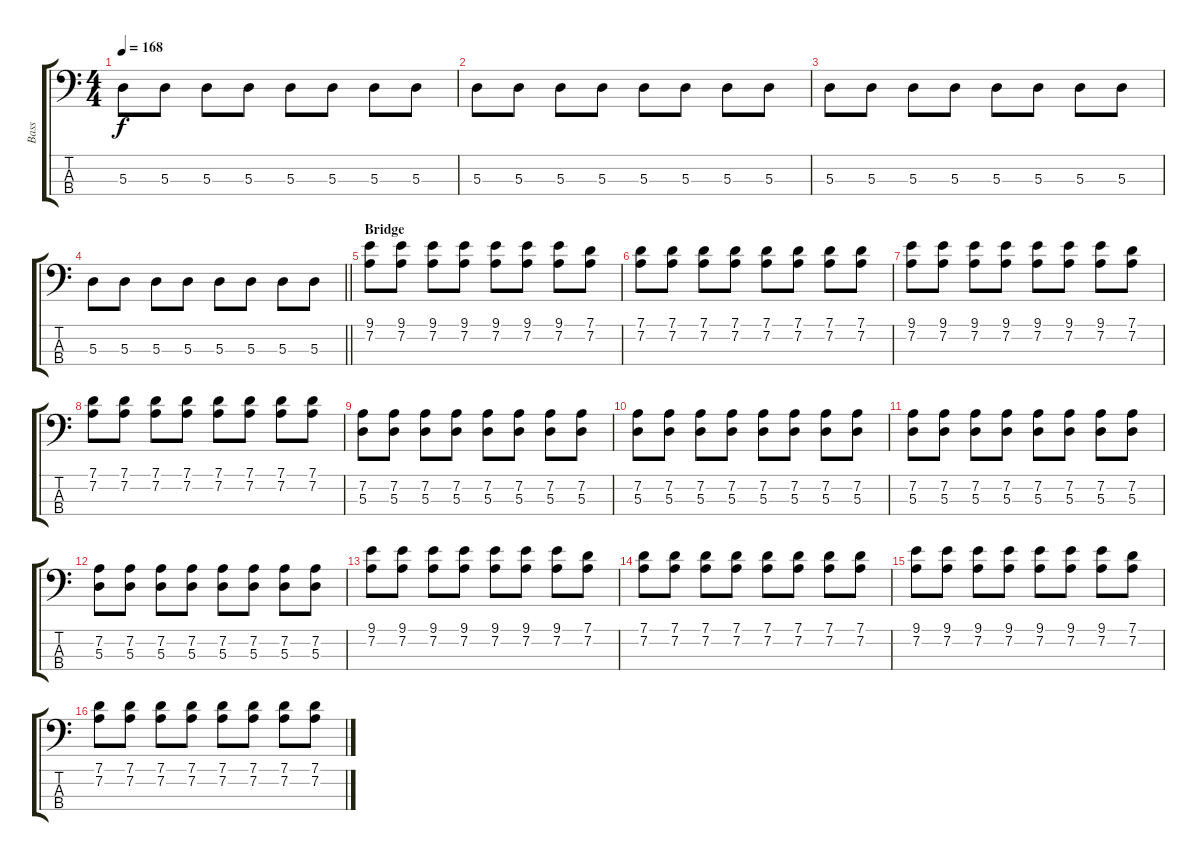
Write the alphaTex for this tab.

\track ("Bass" "Bass") {instrument electricbasspick}
\staff {score tabs}
\tuning (G2 D2 A1 D1) {hide}
\ts (4 4)
\tempo 168
\clef f4
\ks c
5.3.8{dy f} 5.3.8 5.3.8 5.3.8 5.3.8 5.3.8 5.3.8 5.3.8 |
5.3.8 5.3.8 5.3.8 5.3.8 5.3.8 5.3.8 5.3.8 5.3.8 |
5.3.8 5.3.8 5.3.8 5.3.8 5.3.8 5.3.8 5.3.8 5.3.8 |
\barLineRight lightlight
5.3.8 5.3.8 5.3.8 5.3.8 5.3.8 5.3.8 5.3.8 5.3.8 |
\section ("" "Bridge")
(9.1 7.2).8 (9.1 7.2).8 (9.1 7.2).8 (9.1 7.2).8 (9.1 7.2).8 (9.1 7.2).8 (9.1 7.2).8 (7.1 7.2).8 |
(7.1 7.2).8 (7.1 7.2).8 (7.1 7.2).8 (7.1 7.2).8 (7.1 7.2).8 (7.1 7.2).8 (7.1 7.2).8 (7.1 7.2).8 |
(9.1 7.2).8 (9.1 7.2).8 (9.1 7.2).8 (9.1 7.2).8 (9.1 7.2).8 (9.1 7.2).8 (9.1 7.2).8 (7.1 7.2).8 |
(7.1 7.2).8 (7.1 7.2).8 (7.1 7.2).8 (7.1 7.2).8 (7.1 7.2).8 (7.1 7.2).8 (7.1 7.2).8 (7.1 7.2).8 |
(7.2 5.3).8 (7.2 5.3).8 (7.2 5.3).8 (7.2 5.3).8 (7.2 5.3).8 (7.2 5.3).8 (7.2 5.3).8 (7.2 5.3).8 |
(7.2 5.3).8 (7.2 5.3).8 (7.2 5.3).8 (7.2 5.3).8 (7.2 5.3).8 (7.2 5.3).8 (7.2 5.3).8 (7.2 5.3).8 |
(7.2 5.3).8 (7.2 5.3).8 (7.2 5.3).8 (7.2 5.3).8 (7.2 5.3).8 (7.2 5.3).8 (7.2 5.3).8 (7.2 5.3).8 |
(7.2 5.3).8 (7.2 5.3).8 (7.2 5.3).8 (7.2 5.3).8 (7.2 5.3).8 (7.2 5.3).8 (7.2 5.3).8 (7.2 5.3).8 |
(9.1 7.2).8 (9.1 7.2).8 (9.1 7.2).8 (9.1 7.2).8 (9.1 7.2).8 (9.1 7.2).8 (9.1 7.2).8 (7.1 7.2).8 |
(7.1 7.2).8 (7.1 7.2).8 (7.1 7.2).8 (7.1 7.2).8 (7.1 7.2).8 (7.1 7.2).8 (7.1 7.2).8 (7.1 7.2).8 |
(9.1 7.2).8 (9.1 7.2).8 (9.1 7.2).8 (9.1 7.2).8 (9.1 7.2).8 (9.1 7.2).8 (9.1 7.2).8 (7.1 7.2).8 |
(7.1 7.2).8 (7.1 7.2).8 (7.1 7.2).8 (7.1 7.2).8 (7.1 7.2).8 (7.1 7.2).8 (7.1 7.2).8 (7.1 7.2).8
